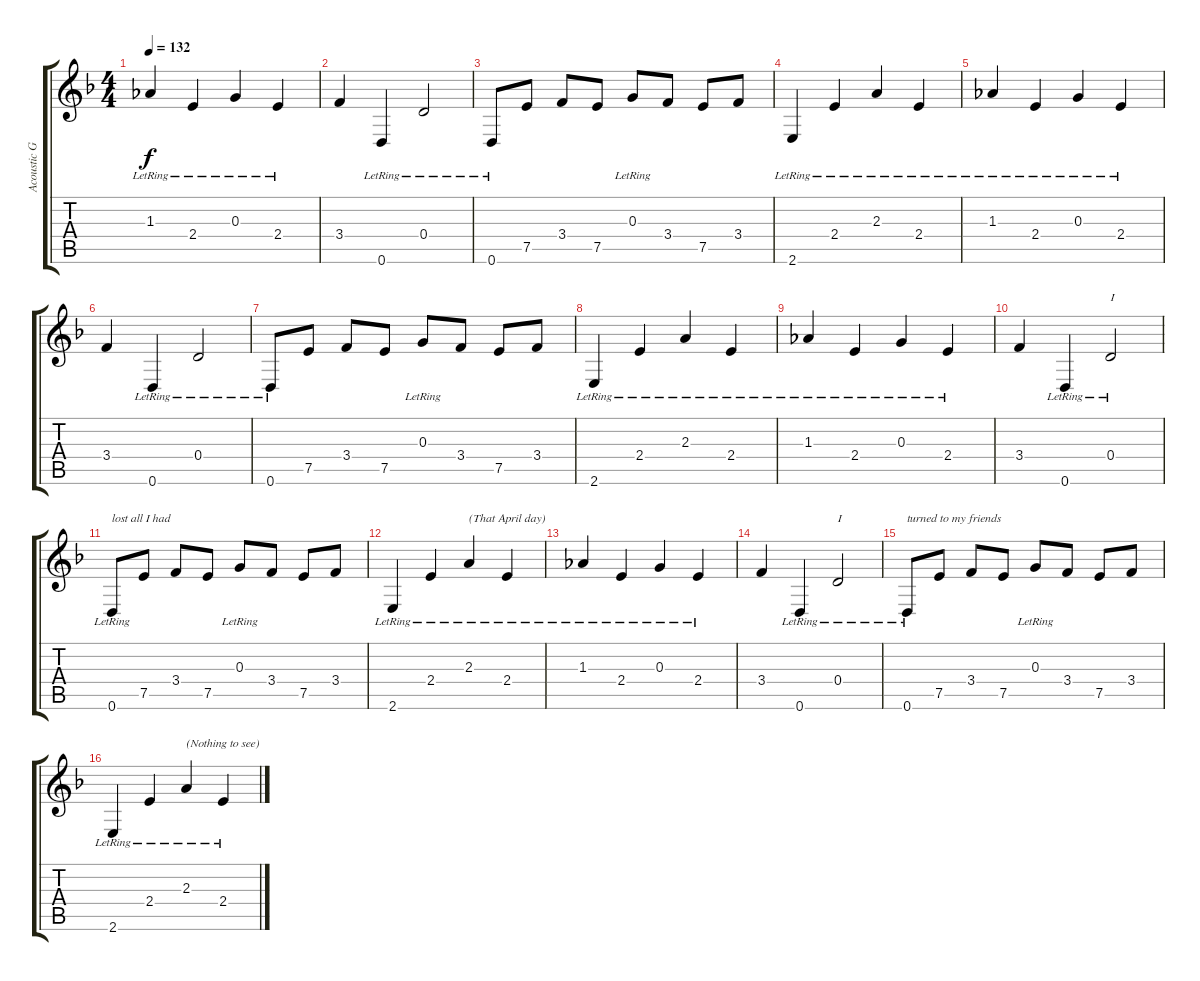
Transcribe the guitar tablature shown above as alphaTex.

\track ("Acoustic Guitar" "Acoustic G") {instrument acousticguitarnylon}
\staff {score tabs}
\tuning (E4 B3 G3 D3 A2 D2) {hide}
\ts (4 4)
\tempo 132
\clef g2
\ks dminor
1.3{lr}.4{dy f} 2.4{lr}.4 0.3{lr}.4 2.4{lr}.4 |
3.4.4 0.6{lr}.4 0.4{lr}.2 |
0.6{lr}.8 7.5.8 3.4.8 7.5.8 0.3{lr}.8 3.4.8 7.5.8 3.4.8 |
2.6{lr}.4 2.4{lr}.4 2.3{lr}.4 2.4{lr}.4 |
1.3{lr}.4 2.4{lr}.4 0.3{lr}.4 2.4{lr}.4 |
3.4.4 0.6{lr}.4 0.4{lr}.2 |
0.6{lr}.8 7.5.8 3.4.8 7.5.8 0.3{lr}.8 3.4.8 7.5.8 3.4.8 |
2.6{lr}.4 2.4{lr}.4 2.3{lr}.4 2.4{lr}.4 |
1.3{lr}.4 2.4{lr}.4 0.3{lr}.4 2.4{lr}.4 |
3.4.4 0.6{lr}.4 0.4{lr}.2{txt "I"} |
0.6{lr}.8{txt "lost all I had"} 7.5.8 3.4.8 7.5.8 0.3{lr}.8 3.4.8 7.5.8 3.4.8 |
2.6{lr}.4 2.4{lr}.4 2.3{lr}.4{txt "(That April day)"} 2.4{lr}.4 |
1.3{lr}.4 2.4{lr}.4 0.3{lr}.4 2.4{lr}.4 |
3.4.4 0.6{lr}.4 0.4{lr}.2{txt "I"} |
0.6{lr}.8{txt "turned to my friends"} 7.5.8 3.4.8 7.5.8 0.3{lr}.8 3.4.8 7.5.8 3.4.8 |
2.6{lr}.4 2.4{lr}.4 2.3{lr}.4{txt "(Nothing to see)"} 2.4{lr}.4
